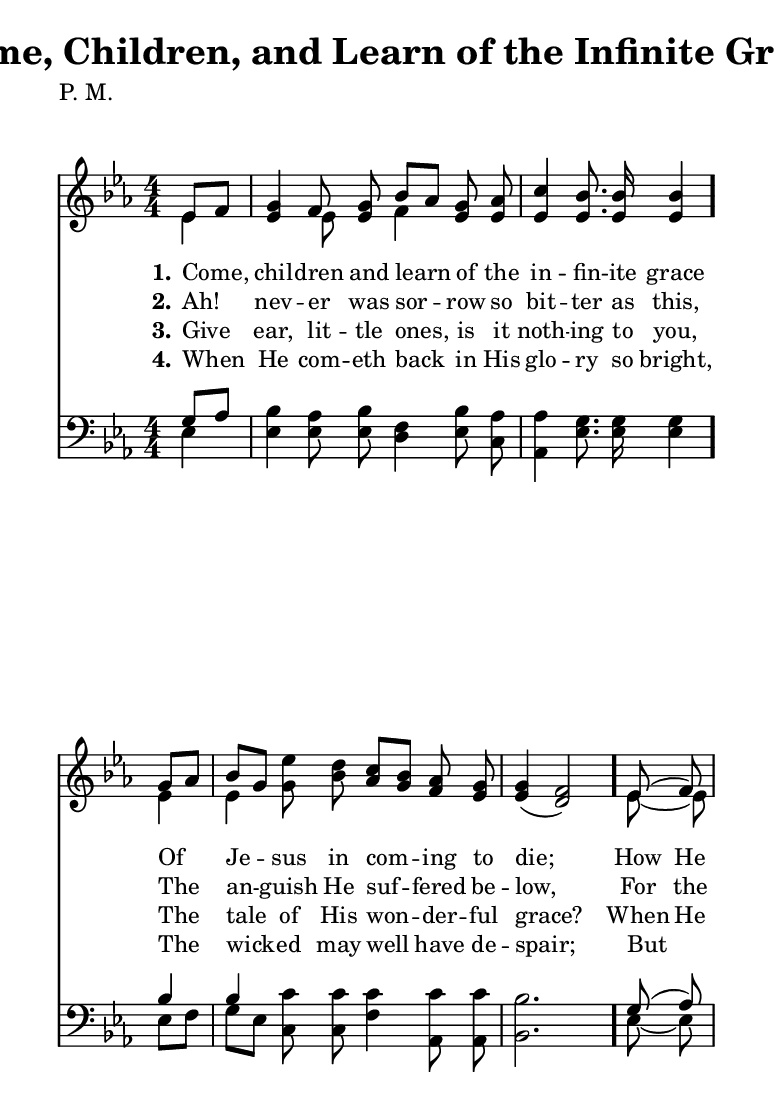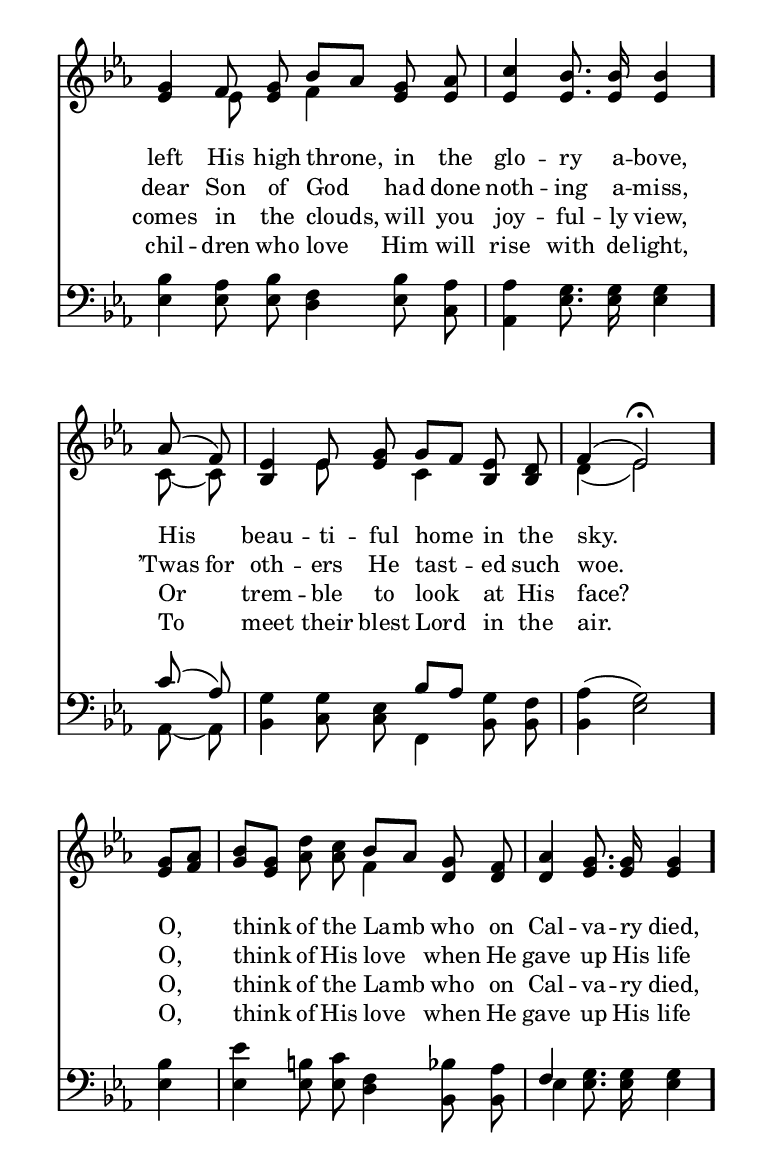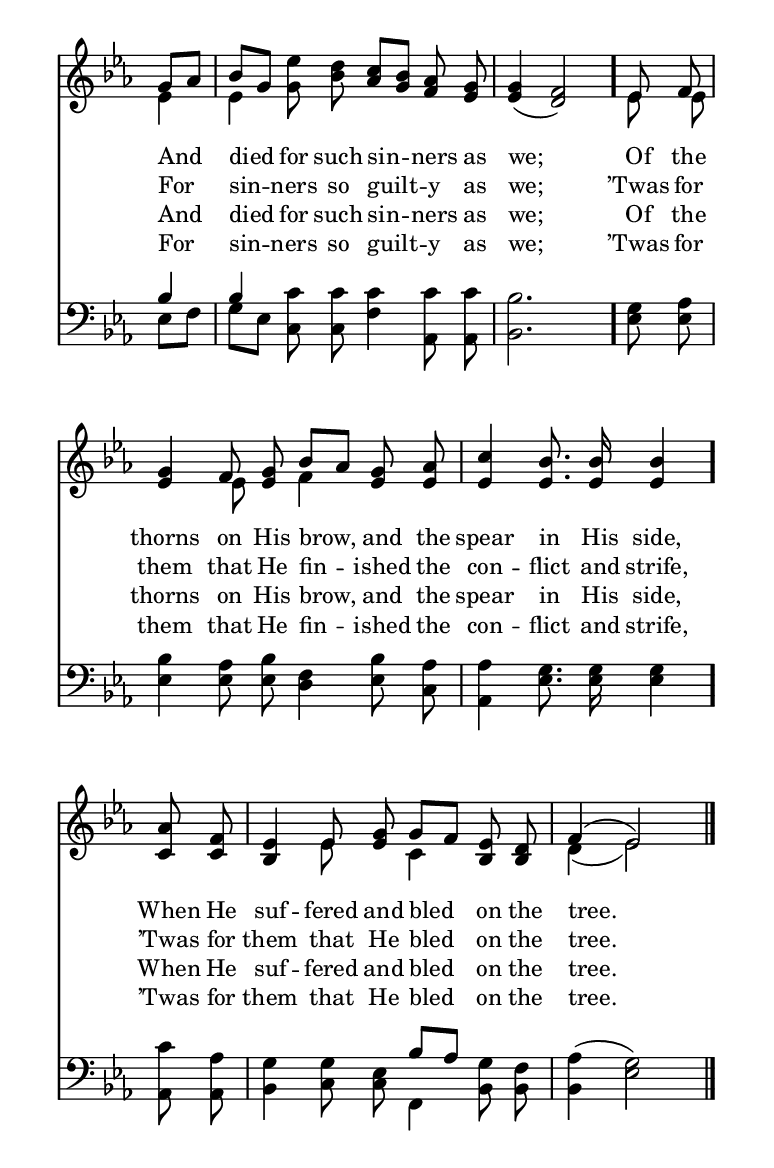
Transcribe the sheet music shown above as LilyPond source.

\include "common/global.ily"
\paper {
  \include "common/paper.ily"
  ragged-last-bottom = ##t
  page-count = #(cond (is-eogsized 2) (#t #f))
  system-count = #(cond (is-eogsized 6) (#t #f))
}

\header{
  hymnnumber = "299"
  title = "Come, Children, and Learn of the Infinite Grace"
  markuptitle = \markup \center-column { "Come, Children, and Learn of the" "Infinite Grace" \vspace #0.4 }
  tunename = "Grace"
  meter = "P. M."
  poet = ""
  composer = ""
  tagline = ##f
}

ta = { \tempo 4=80 }
tb = { \tempo 4=40 }

global = {
  \include "common/overrides.ily"
  \override Staff.TimeSignature.style = #'numbered
  \time 4/4
  \override Score.MetronomeMark.transparent = ##t % hide all fermata changes too
  \ta
  \key ees \major
  \partial 4
  \autoBeamOff
}

notesSoprano = {
\global
\relative c' {

  ees8[ f] | g4 f8 g bes[ aes] g aes | c4 bes8. bes16 bes4
  g8[ aes] | bes[ g] ees' d c[ bes] aes g | g4( f2)
  ees8( f) | g4 f8 g bes[ aes] g aes | c4 bes8. bes16 bes4
  aes8( f) | ees4 ees8 g g[ f] ees d | f4( \tb ees2\fermata) \ta

  g8[ aes] | bes[ g] d' c bes[ aes] g f | aes4 g8. g16 g4
  g8[ aes] | bes[ g] ees' d c[ bes] aes g | g4( f2)
  ees8 f | g4 f8 g bes[ aes] g aes | c4 bes8. bes16 bes4
  aes8 f | ees4 ees8 g g[ f] ees d | f4( ees2)

  \bar "|."

}
}

notesAlto = {
\global
\relative e' {

  ees4 | ees ees8 ees f4 ees8 ees | ees4 ees8. ees16 ees4
  ees4 | ees g8 bes aes[ g] f ees | ees4( d2)
  ees8 ~ ees | ees4 ees8 ees f4 ees8 ees | ees4 ees8. ees16 ees4
  c8 ~ c | bes4 ees8 ees c4 bes8 bes | d4( ees2)

  ees8[ f] | g[ ees] aes aes f4 d8 d | d4 ees8. ees16 ees4
  ees4 | ees g8 bes aes[ g] f ees | ees4( d2)
  ees8 ees | ees4 ees8 ees f4 ees8 ees | ees4 ees8. ees16 ees4
  c8 c | bes4 ees8 ees c4 bes8 bes | d4( ees2)

}
}

notesTenor = {
\global
\relative a {

  g8[ aes] | bes4 aes8 bes f4 bes8 aes | aes4 g8. g16 g4
  bes4 | bes c8 c c4 c8 c bes2.
  g8( aes) | bes4 aes8 bes f4 bes8 aes | aes4 g8. g16 g4
  c8( aes) | g4 g8 ees bes'8[ aes] g f | aes4( g2)

  bes4 | ees b8 c f,4 bes8 aes | f4 g8. g16 g4
  bes4 | bes c8 c c4 c8 c bes2.
  g8 aes | bes4 aes8 bes f4 bes8 aes | aes4 g8. g16 g4
  c8 aes | g4 g8 ees bes'8[ aes] g f | aes4( g2)

}
}

notesBass = {
\global
\relative f {

  ees4 | ees4 ees8 ees d4 ees8 c | aes4 ees'8. ees16 ees4
  ees8[ f] | g[ ees] c c f4 aes,8 aes | bes2.
  ees8 ~ ees | ees4 ees8 ees d4 ees8 c | aes4 ees'8. ees16 ees4
  aes,8 ~ aes | bes4 c8 c f,4 bes8 bes | bes4( ees2)

  ees4 | ees ees8 ees d4 bes8 bes | ees4 ees8. ees16 ees4
  ees8[ f] | g[ ees] c c f4 aes,8 aes | bes2.
  ees8 ees | ees4 ees8 ees d4 ees8 c | aes4 ees'8. ees16 ees4
  aes,8 aes | bes4 c8 c f,4 bes8 bes | bes4( ees2)

}
}

wordsA = \lyricmode {
\set stanza = "1."

Come, chil -- dren and learn of the in -- fin -- ite grace \bar "."
Of Je -- sus in com -- ing to die; \bar "."
{ \mon } How He { \moff } left His high throne, in the glo -- ry a -- bove, \bar "."
His beau -- ti -- ful home in the sky. \bar "."
O, think of the Lamb who on Cal -- va -- ry died, \bar "."
And died for such sin -- ners as we; \bar "."
Of the thorns on His brow, and the spear in His side, \bar "."
When He suf -- fered and bled on the tree. \bar "."

}

wordsB = \lyricmode {
\set stanza = "2."

Ah! nev -- er was sor -- row so bit -- ter as this,
The an -- guish He suf -- fered be -- low,
{ \mon } For the { \moff } dear Son of God had done noth -- ing a -- miss,
{ \mon } ’Twas for { \moff } oth -- ers He tast -- ed such woe.
O, think of His love when He gave up His life
For sin -- ners so guilt -- y as we;
’Twas for them that He fin -- ished the con -- flict and strife,
’Twas for them that He bled on the tree.

}

wordsC = \lyricmode {
\set stanza = "3."

Give ear, lit -- tle ones, is it noth -- ing to you,
The tale of His won -- der -- ful grace?
{ \mon } When He { \moff } comes in the clouds, will you joy -- ful -- ly view,
Or trem -- ble to look at His face?
O, think of the Lamb who on Cal -- va -- ry died,
And died for such sin -- ners as we;
Of the thorns on His brow, and the spear in His side,
When He suf -- fered and bled on the tree.

}

wordsD = \lyricmode {
\set stanza = "4."

When He com -- eth back in His glo -- ry so bright,
The wick -- ed may well have de -- spair;
But chil -- dren who love Him will rise with de -- light,
To meet their blest Lord in the air.
O, think of His love when He gave up His life
For sin -- ners so guilt -- y as we;
’Twas for them that He fin -- ished the con -- flict and strife,
’Twas for them that He bled on the tree.

}

\score {
  \context ChoirStaff <<
    \context Staff = upper <<
      \set Staff.autoBeaming = ##f
      \set ChoirStaff.systemStartDelimiter = #'SystemStartBar
      \set ChoirStaff.printPartCombineTexts = ##f
      \partcombine #'(2 . 9) \notesSoprano \notesAlto
      \context NullVoice = sopranos { \voiceOne << \notesSoprano >> }
      \context NullVoice = altos { \voiceTwo << \notesAlto >> }
      \context Lyrics = one   \lyricsto sopranos \wordsA
      \context Lyrics = two   \lyricsto sopranos \wordsB
      \context Lyrics = three \lyricsto sopranos \wordsC
      \context Lyrics = four  \lyricsto sopranos \wordsD
    >>
    \context Staff = men <<
      \set Staff.autoBeaming = ##f
      \clef bass
      \set ChoirStaff.printPartCombineTexts = ##f
      \partcombine #'(2 . 9) \notesTenor \notesBass
      \context NullVoice = tenors { \voiceOne << \notesTenor >> }
      \context NullVoice = basses { \voiceTwo << \notesBass >> }
    >>
  >>
  \layout {
    \include "common/layout.ily"
  }
  \midi{
    \include "common/midi.ily"
  }
}

\version "2.19.49"  % necessary for upgrading to future LilyPond versions.

% vi:set et ts=2 sw=2 ai nocindent syntax=lilypond:
